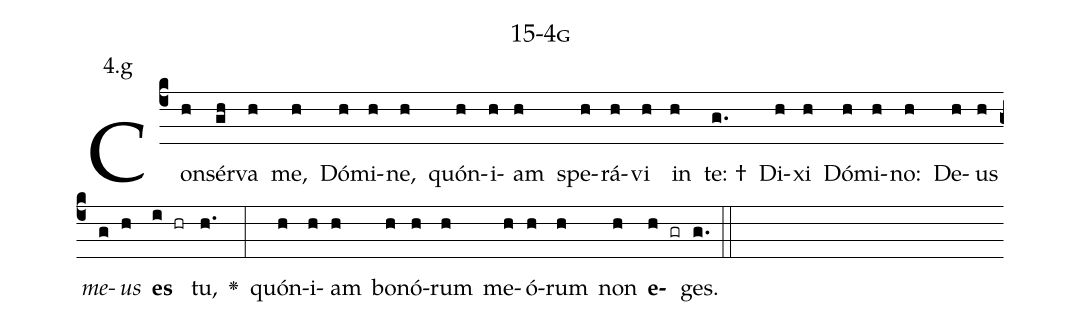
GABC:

name: 15-4g;
annotation: 4.g;
%%
(c4)Con(h)sér(gh)va(h) me,(h) Dó(h)mi(h)ne,(h) quón(h)i(h)am(h) spe(h)rá(h)vi(h) in(h) te: †(g.) Di(h)xi(h) Dó(h)mi(h)no:(h) De(h)us(h) <i>me</i>(g)<i>us</i>(h) <b>es</b>(i hr) tu,(h.) <v>\greheightstar</v>(:) quón(h)i(h)am(h) bo(h)nó(h)rum(h) me(h)ó(h)rum(h) non(h) <b>e</b>(h gr)ges.(g.) (::)


%E(h) u(h) o(h) u(h) a(h) e.(g.) (::)
